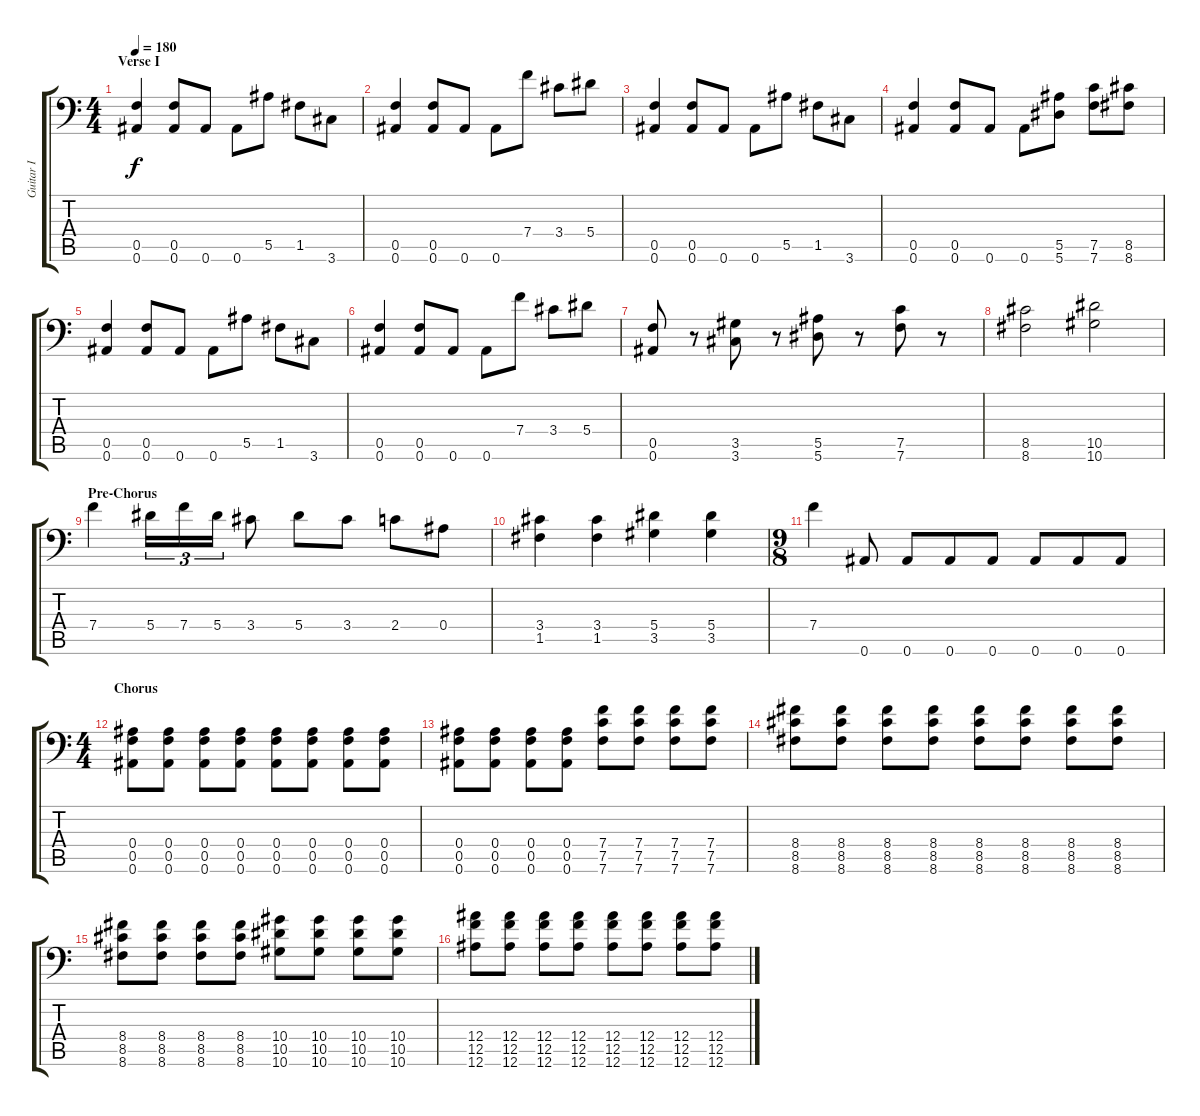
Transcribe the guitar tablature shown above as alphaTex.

\track ("Guitar I" "Guitar I") {instrument distortionguitar}
\staff {score tabs}
\tuning (C4 G3 Eb3 Bb2 F2 Bb1) {hide}
\ts (4 4)
\section ("" "Verse I")
\tempo 180
\clef f4
\ks c
(0.5 0.6).4{dy f} (0.5 0.6).8 0.6.8 0.6.8 5.5.8 1.5.8 3.6.8 |
(0.5 0.6).4 (0.5 0.6).8 0.6.8 0.6.8 7.4.8 3.4.8 5.4.8 |
(0.5 0.6).4 (0.5 0.6).8 0.6.8 0.6.8 5.5.8 1.5.8 3.6.8 |
(0.5 0.6).4 (0.5 0.6).8 0.6.8 0.6.8 (5.5 5.6).8 (7.5 7.6).8 (8.5 8.6).8 |
(0.5 0.6).4 (0.5 0.6).8 0.6.8 0.6.8 5.5.8 1.5.8 3.6.8 |
(0.5 0.6).4 (0.5 0.6).8 0.6.8 0.6.8 7.4.8 3.4.8 5.4.8 |
(0.5 0.6).8 r.8 (3.5 3.6).8 r.8 (5.5 5.6).8 r.8 (7.5 7.6).8 r.8 |
(8.5 8.6).2 (10.5 10.6).2 |
\section ("" "Pre-Chorus")
7.4.4 5.4.16{tu (3 2)} 7.4.16{tu (3 2)} 5.4.16{tu (3 2)} 3.4.8 5.4.8 3.4.8 2.4.8 0.4.8 |
(3.4 1.5).4 (3.4 1.5).4 (5.4 3.5).4 (5.4 3.5).4 |
\ts (9 8)
7.4.4 0.6.8 0.6.8 0.6.8 0.6.8 0.6.8 0.6.8 0.6.8 |
\ts (4 4)
\section ("" "Chorus")
(0.4 0.5 0.6).8 (0.4 0.5 0.6).8 (0.4 0.5 0.6).8 (0.4 0.5 0.6).8 (0.4 0.5 0.6).8 (0.4 0.5 0.6).8 (0.4 0.5 0.6).8 (0.4 0.5 0.6).8 |
(0.4 0.5 0.6).8 (0.4 0.5 0.6).8 (0.4 0.5 0.6).8 (0.4 0.5 0.6).8 (7.4 7.5 7.6).8 (7.4 7.5 7.6).8 (7.4 7.5 7.6).8 (7.4 7.5 7.6).8 |
(8.4 8.5 8.6).8 (8.4 8.5 8.6).8 (8.4 8.5 8.6).8 (8.4 8.5 8.6).8 (8.4 8.5 8.6).8 (8.4 8.5 8.6).8 (8.4 8.5 8.6).8 (8.4 8.5 8.6).8 |
(8.4 8.5 8.6).8 (8.4 8.5 8.6).8 (8.4 8.5 8.6).8 (8.4 8.5 8.6).8 (10.4 10.5 10.6).8 (10.4 10.5 10.6).8 (10.4 10.5 10.6).8 (10.4 10.5 10.6).8 |
(12.4 12.5 12.6).8 (12.4 12.5 12.6).8 (12.4 12.5 12.6).8 (12.4 12.5 12.6).8 (12.4 12.5 12.6).8 (12.4 12.5 12.6).8 (12.4 12.5 12.6).8 (12.4 12.5 12.6).8
